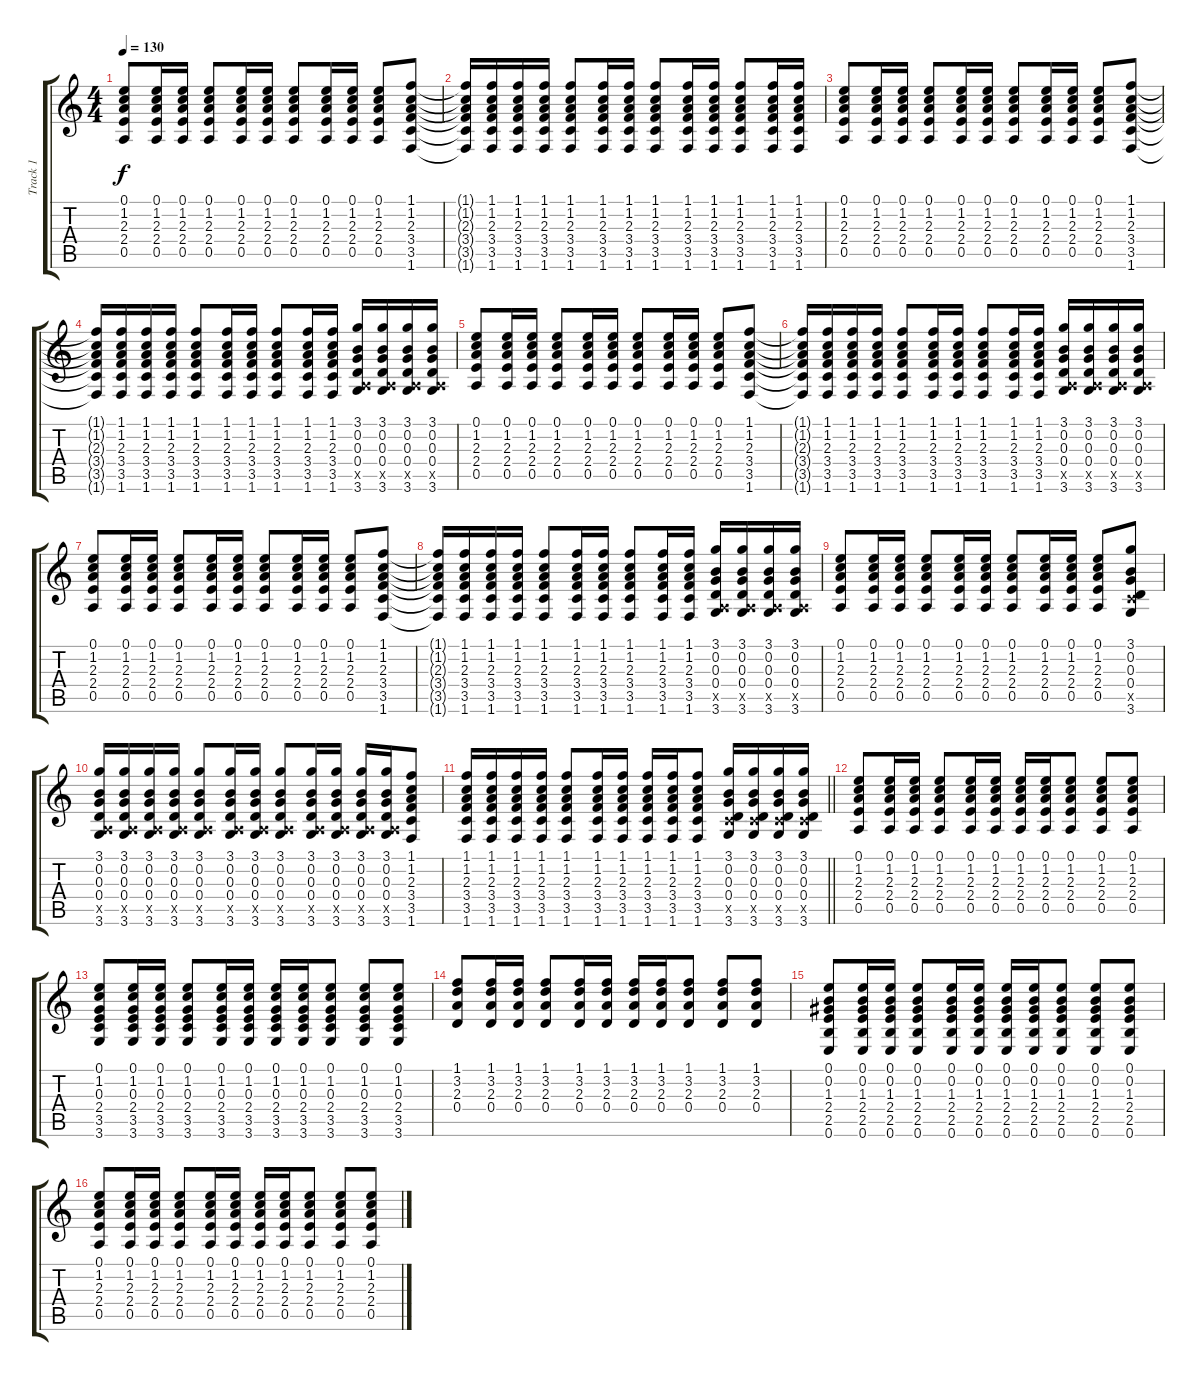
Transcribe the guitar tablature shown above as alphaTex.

\track ("Track 1" "Track 1") {instrument acousticguitarsteel}
\staff {score tabs}
\tuning (E4 B3 G3 D3 A2 E2) {hide}
\ts (4 4)
\tempo 130
\clef g2
\ks aminor
(0.1 1.2 2.3 2.4 0.5).8{dy f} (0.1 1.2 2.3 2.4 0.5).16 (0.1 1.2 2.3 2.4 0.5).16 (0.1 1.2 2.3 2.4 0.5).8 (0.1 1.2 2.3 2.4 0.5).16 (0.1 1.2 2.3 2.4 0.5).16 (0.1 1.2 2.3 2.4 0.5).8 (0.1 1.2 2.3 2.4 0.5).16 (0.1 1.2 2.3 2.4 0.5).16 (0.1 1.2 2.3 2.4 0.5).8 (1.1 1.2 2.3 3.4 3.5 1.6).8 |
(1.1{t} 1.2{t} 2.3{t} 3.4{t} 3.5{t} 1.6{t}).16 (1.1 1.2 2.3 3.4 3.5 1.6).16 (1.1 1.2 2.3 3.4 3.5 1.6).16 (1.1 1.2 2.3 3.4 3.5 1.6).16 (1.1 1.2 2.3 3.4 3.5 1.6).8 (1.1 1.2 2.3 3.4 3.5 1.6).16 (1.1 1.2 2.3 3.4 3.5 1.6).16 (1.1 1.2 2.3 3.4 3.5 1.6).8 (1.1 1.2 2.3 3.4 3.5 1.6).16 (1.1 1.2 2.3 3.4 3.5 1.6).16 (1.1 1.2 2.3 3.4 3.5 1.6).8 (1.1 1.2 2.3 3.4 3.5 1.6).16 (1.1 1.2 2.3 3.4 3.5 1.6).16 |
(0.1 1.2 2.3 2.4 0.5).8 (0.1 1.2 2.3 2.4 0.5).16 (0.1 1.2 2.3 2.4 0.5).16 (0.1 1.2 2.3 2.4 0.5).8 (0.1 1.2 2.3 2.4 0.5).16 (0.1 1.2 2.3 2.4 0.5).16 (0.1 1.2 2.3 2.4 0.5).8 (0.1 1.2 2.3 2.4 0.5).16 (0.1 1.2 2.3 2.4 0.5).16 (0.1 1.2 2.3 2.4 0.5).8 (1.1 1.2 2.3 3.4 3.5 1.6).8 |
(1.1{t} 1.2{t} 2.3{t} 3.4{t} 3.5{t} 1.6{t}).16 (1.1 1.2 2.3 3.4 3.5 1.6).16 (1.1 1.2 2.3 3.4 3.5 1.6).16 (1.1 1.2 2.3 3.4 3.5 1.6).16 (1.1 1.2 2.3 3.4 3.5 1.6).8 (1.1 1.2 2.3 3.4 3.5 1.6).16 (1.1 1.2 2.3 3.4 3.5 1.6).16 (1.1 1.2 2.3 3.4 3.5 1.6).8 (1.1 1.2 2.3 3.4 3.5 1.6).16 (1.1 1.2 2.3 3.4 3.5 1.6).16 (3.1 0.2 0.3 0.4 0.5{x} 3.6).16 (3.1 0.2 0.3 0.4 0.5{x} 3.6).16 (3.1 0.2 0.3 0.4 0.5{x} 3.6).16 (3.1 0.2 0.3 0.4 0.5{x} 3.6).16 |
(0.1 1.2 2.3 2.4 0.5).8 (0.1 1.2 2.3 2.4 0.5).16 (0.1 1.2 2.3 2.4 0.5).16 (0.1 1.2 2.3 2.4 0.5).8 (0.1 1.2 2.3 2.4 0.5).16 (0.1 1.2 2.3 2.4 0.5).16 (0.1 1.2 2.3 2.4 0.5).8 (0.1 1.2 2.3 2.4 0.5).16 (0.1 1.2 2.3 2.4 0.5).16 (0.1 1.2 2.3 2.4 0.5).8 (1.1 1.2 2.3 3.4 3.5 1.6).8 |
(1.1{t} 1.2{t} 2.3{t} 3.4{t} 3.5{t} 1.6{t}).16 (1.1 1.2 2.3 3.4 3.5 1.6).16 (1.1 1.2 2.3 3.4 3.5 1.6).16 (1.1 1.2 2.3 3.4 3.5 1.6).16 (1.1 1.2 2.3 3.4 3.5 1.6).8 (1.1 1.2 2.3 3.4 3.5 1.6).16 (1.1 1.2 2.3 3.4 3.5 1.6).16 (1.1 1.2 2.3 3.4 3.5 1.6).8 (1.1 1.2 2.3 3.4 3.5 1.6).16 (1.1 1.2 2.3 3.4 3.5 1.6).16 (3.1 0.2 0.3 0.4 0.5{x} 3.6).16 (3.1 0.2 0.3 0.4 0.5{x} 3.6).16 (3.1 0.2 0.3 0.4 0.5{x} 3.6).16 (3.1 0.2 0.3 0.4 0.5{x} 3.6).16 |
(0.1 1.2 2.3 2.4 0.5).8 (0.1 1.2 2.3 2.4 0.5).16 (0.1 1.2 2.3 2.4 0.5).16 (0.1 1.2 2.3 2.4 0.5).8 (0.1 1.2 2.3 2.4 0.5).16 (0.1 1.2 2.3 2.4 0.5).16 (0.1 1.2 2.3 2.4 0.5).8 (0.1 1.2 2.3 2.4 0.5).16 (0.1 1.2 2.3 2.4 0.5).16 (0.1 1.2 2.3 2.4 0.5).8 (1.1 1.2 2.3 3.4 3.5 1.6).8 |
(1.1{t} 1.2{t} 2.3{t} 3.4{t} 3.5{t} 1.6{t}).16 (1.1 1.2 2.3 3.4 3.5 1.6).16 (1.1 1.2 2.3 3.4 3.5 1.6).16 (1.1 1.2 2.3 3.4 3.5 1.6).16 (1.1 1.2 2.3 3.4 3.5 1.6).8 (1.1 1.2 2.3 3.4 3.5 1.6).16 (1.1 1.2 2.3 3.4 3.5 1.6).16 (1.1 1.2 2.3 3.4 3.5 1.6).8 (1.1 1.2 2.3 3.4 3.5 1.6).16 (1.1 1.2 2.3 3.4 3.5 1.6).16 (3.1 0.2 0.3 0.4 0.5{x} 3.6).16 (3.1 0.2 0.3 0.4 0.5{x} 3.6).16 (3.1 0.2 0.3 0.4 0.5{x} 3.6).16 (3.1 0.2 0.3 0.4 0.5{x} 3.6).16 |
(0.1 1.2 2.3 2.4 0.5).8 (0.1 1.2 2.3 2.4 0.5).16 (0.1 1.2 2.3 2.4 0.5).16 (0.1 1.2 2.3 2.4 0.5).8 (0.1 1.2 2.3 2.4 0.5).16 (0.1 1.2 2.3 2.4 0.5).16 (0.1 1.2 2.3 2.4 0.5).8 (0.1 1.2 2.3 2.4 0.5).16 (0.1 1.2 2.3 2.4 0.5).16 (0.1 1.2 2.3 2.4 0.5).8 (3.1 0.2 0.3 0.4 3.5{x} 3.6).8 |
(3.1 0.2 0.3 0.4 0.5{x} 3.6).16 (3.1 0.2 0.3 0.4 0.5{x} 3.6).16 (3.1 0.2 0.3 0.4 0.5{x} 3.6).16 (3.1 0.2 0.3 0.4 0.5{x} 3.6).16 (3.1 0.2 0.3 0.4 0.5{x} 3.6).8 (3.1 0.2 0.3 0.4 0.5{x} 3.6).16 (3.1 0.2 0.3 0.4 0.5{x} 3.6).16 (3.1 0.2 0.3 0.4 0.5{x} 3.6).8 (3.1 0.2 0.3 0.4 0.5{x} 3.6).16 (3.1 0.2 0.3 0.4 0.5{x} 3.6).16 (3.1 0.2 0.3 0.4 0.5{x} 3.6).16 (3.1 0.2 0.3 0.4 0.5{x} 3.6).16 (1.1 1.2 2.3 3.4 3.5 1.6).8 |
\barLineRight lightlight
(1.1 1.2 2.3 3.4 3.5 1.6).16 (1.1 1.2 2.3 3.4 3.5 1.6).16 (1.1 1.2 2.3 3.4 3.5 1.6).16 (1.1 1.2 2.3 3.4 3.5 1.6).16 (1.1 1.2 2.3 3.4 3.5 1.6).8 (1.1 1.2 2.3 3.4 3.5 1.6).16 (1.1 1.2 2.3 3.4 3.5 1.6).16 (1.1 1.2 2.3 3.4 3.5 1.6).16 (1.1 1.2 2.3 3.4 3.5 1.6).16 (1.1 1.2 2.3 3.4 3.5 1.6).8 (3.1 0.2 0.3 0.4 3.5{x} 3.6).16 (3.1 0.2 0.3 0.4 3.5{x} 3.6).16 (3.1 0.2 0.3 0.4 3.5{x} 3.6).16 (3.1 0.2 0.3 0.4 3.5{x} 3.6).16 |
(0.1 1.2 2.3 2.4 0.5).8 (0.1 1.2 2.3 2.4 0.5).16 (0.1 1.2 2.3 2.4 0.5).16 (0.1 1.2 2.3 2.4 0.5).8 (0.1 1.2 2.3 2.4 0.5).16 (0.1 1.2 2.3 2.4 0.5).16 (0.1 1.2 2.3 2.4 0.5).16 (0.1 1.2 2.3 2.4 0.5).16 (0.1 1.2 2.3 2.4 0.5).8 (0.1 1.2 2.3 2.4 0.5).8 (0.1 1.2 2.3 2.4 0.5).8 |
(0.1 1.2 0.3 2.4 3.5 3.6).8 (0.1 1.2 0.3 2.4 3.5 3.6).16 (0.1 1.2 0.3 2.4 3.5 3.6).16 (0.1 1.2 0.3 2.4 3.5 3.6).8 (0.1 1.2 0.3 2.4 3.5 3.6).16 (0.1 1.2 0.3 2.4 3.5 3.6).16 (0.1 1.2 0.3 2.4 3.5 3.6).16 (0.1 1.2 0.3 2.4 3.5 3.6).16 (0.1 1.2 0.3 2.4 3.5 3.6).8 (0.1 1.2 0.3 2.4 3.5 3.6).8 (0.1 1.2 0.3 2.4 3.5 3.6).8 |
(1.1 3.2 2.3 0.4).8 (1.1 3.2 2.3 0.4).16 (1.1 3.2 2.3 0.4).16 (1.1 3.2 2.3 0.4).8 (1.1 3.2 2.3 0.4).16 (1.1 3.2 2.3 0.4).16 (1.1 3.2 2.3 0.4).16 (1.1 3.2 2.3 0.4).16 (1.1 3.2 2.3 0.4).8 (1.1 3.2 2.3 0.4).8 (1.1 3.2 2.3 0.4).8 |
(0.1 0.2 1.3 2.4 2.5 0.6).8 (0.1 0.2 1.3 2.4 2.5 0.6).16 (0.1 0.2 1.3 2.4 2.5 0.6).16 (0.1 0.2 1.3 2.4 2.5 0.6).8 (0.1 0.2 1.3 2.4 2.5 0.6).16 (0.1 0.2 1.3 2.4 2.5 0.6).16 (0.1 0.2 1.3 2.4 2.5 0.6).16 (0.1 0.2 1.3 2.4 2.5 0.6).16 (0.1 0.2 1.3 2.4 2.5 0.6).8 (0.1 0.2 1.3 2.4 2.5 0.6).8 (0.1 0.2 1.3 2.4 2.5 0.6).8 |
(0.1 1.2 2.3 2.4 0.5).8 (0.1 1.2 2.3 2.4 0.5).16 (0.1 1.2 2.3 2.4 0.5).16 (0.1 1.2 2.3 2.4 0.5).8 (0.1 1.2 2.3 2.4 0.5).16 (0.1 1.2 2.3 2.4 0.5).16 (0.1 1.2 2.3 2.4 0.5).16 (0.1 1.2 2.3 2.4 0.5).16 (0.1 1.2 2.3 2.4 0.5).8 (0.1 1.2 2.3 2.4 0.5).8 (0.1 1.2 2.3 2.4 0.5).8
